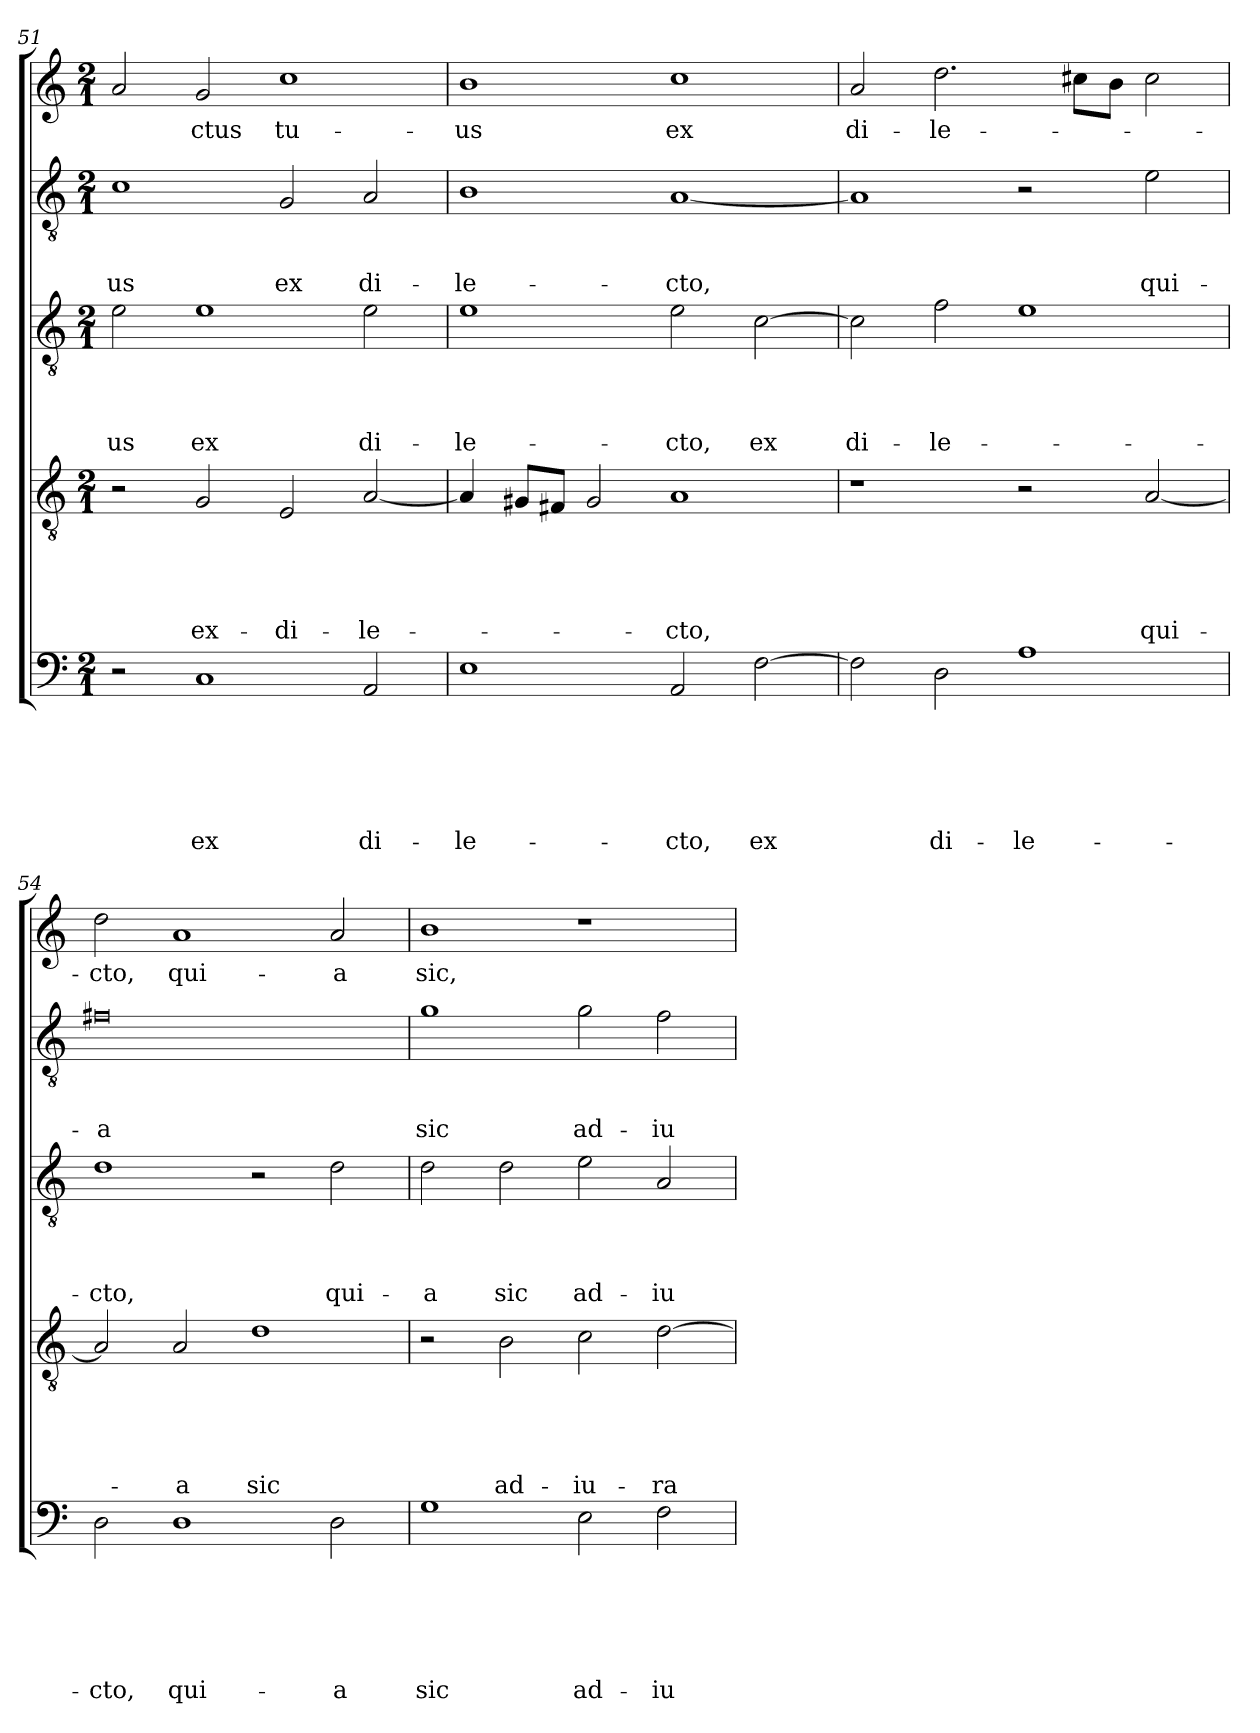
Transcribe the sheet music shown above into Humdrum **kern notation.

**kern	**text	**text	**text	**text	**text	**text	**kern	**text	**text	**text	**text	**text	**kern	**text	**text	**text	**text	**kern	**text	**text	**text	**kern	**text
*part5	*part5	*part5	*part5	*part5	*part5	*part5	*part4	*part4	*part4	*part4	*part4	*part4	*part3	*part3	*part3	*part3	*part3	*part2	*part2	*part2	*part2	*part1	*part1
*staff5	*staff5	*staff5	*staff5	*staff5	*staff5	*staff5	*staff4	*staff4	*staff4	*staff4	*staff4	*staff4	*staff3	*staff3	*staff3	*staff3	*staff3	*staff2	*staff2	*staff2	*staff2	*staff1	*staff1
*clefF4	*	*	*	*	*	*	*clefGv2	*	*	*	*	*	*clefGv2	*	*	*	*	*clefGv2	*	*	*	*clefG2	*
*k[]	*	*	*	*	*	*	*k[]	*	*	*	*	*	*k[]	*	*	*	*	*k[]	*	*	*	*k[]	*
*C:	*	*	*	*	*	*	*C:	*	*	*	*	*	*C:	*	*	*	*	*C:	*	*	*	*C:	*
*M2/1	*	*	*	*	*	*	*M2/1	*	*	*	*	*	*M2/1	*	*	*	*	*M2/1	*	*	*	*M2/1	*
=51	=51	=51	=51	=51	=51	=51	=51	=51	=51	=51	=51	=51	=51	=51	=51	=51	=51	=51	=51	=51	=51	=51	=51
!	!	!	!	!	!	!	!	!	!	!	!	!	!	!	!	!	!LO:LY:b	!	!	!	!LO:LY:b	!	!
2r	.	.	.	.	.	.	2r	.	.	.	.	.	2e\	.	.	.	-us	1c	.	.	-us	2a/	.
!	!	!	!	!	!	!LO:LY:b	!	!	!	!	!	!LO:LY:b	!	!	!	!	!LO:LY:b	!	!	!	!	!	!LO:LY:b
1C	.	.	.	.	.	ex	2G/	.	.	.	.	ex-	1e	.	.	.	ex	.	.	.	.	2g/	-ctus
!	!	!	!	!	!	!	!	!	!	!	!	!LO:LY:b	!	!	!	!	!	!	!	!	!LO:LY:b	!	!LO:LY:b
.	.	.	.	.	.	.	2E/	.	.	.	.	-di-	.	.	.	.	.	2G/	.	.	ex	1cc	tu-
!	!	!	!	!	!	!LO:LY:b	!	!	!	!	!	!LO:LY:b	!	!	!	!	!LO:LY:b	!	!	!	!LO:LY:b	!	!
2AA/	.	.	.	.	.	di-	[2A/	.	.	.	.	-le-	2e\	.	.	.	di-	2A/	.	.	di-	.	.
=52	=52	=52	=52	=52	=52	=52	=52	=52	=52	=52	=52	=52	=52	=52	=52	=52	=52	=52	=52	=52	=52	=52	=52
!	!	!	!	!	!	!LO:LY:b	!	!	!	!	!	!	!	!	!	!	!LO:LY:b	!	!	!	!LO:LY:b	!	!LO:LY:b
1E	.	.	.	.	.	-le-	4A/]	.	.	.	.	.	1e	.	.	.	-le-	1B	.	.	-le-	1b	-us
.	.	.	.	.	.	.	8G#X/L	.	.	.	.	.	.	.	.	.	.	.	.	.	.	.	.
.	.	.	.	.	.	.	8F#X/J	.	.	.	.	.	.	.	.	.	.	.	.	.	.	.	.
.	.	.	.	.	.	.	2G#/	.	.	.	.	.	.	.	.	.	.	.	.	.	.	.	.
!	!	!	!	!	!	!LO:LY:b	!	!	!	!	!	!LO:LY:b	!	!	!	!	!LO:LY:b	!	!	!	!LO:LY:b	!	!LO:LY:b
2AA/	.	.	.	.	.	-cto,	1A	.	.	.	.	-cto,	2e\	.	.	.	-cto,	[1A	.	.	-cto,	1cc	ex
!	!	!	!	!	!	!LO:LY:b	!	!	!	!	!	!	!	!	!	!	!LO:LY:b	!	!	!	!	!	!
[2F\	.	.	.	.	.	ex	.	.	.	.	.	.	[2c\	.	.	.	ex	.	.	.	.	.	.
=53	=53	=53	=53	=53	=53	=53	=53	=53	=53	=53	=53	=53	=53	=53	=53	=53	=53	=53	=53	=53	=53	=53	=53
!	!	!	!	!	!	!	!	!	!	!	!	!	!	!	!	!	!LO:LY:b	!	!	!	!	!	!LO:LY:b
2F\]	.	.	.	.	.	.	1r	.	.	.	.	.	2c\]	.	.	.	di-	1A]	.	.	.	2a/	di-
!	!	!	!	!	!	!LO:LY:b	!	!	!	!	!	!	!	!	!	!	!LO:LY:b	!	!	!	!	!	!LO:LY:b
2D\	.	.	.	.	.	di-	.	.	.	.	.	.	2f\	.	.	.	-le-	.	.	.	.	2.dd\	-le-
!	!	!	!	!	!	!LO:LY:b	!	!	!	!	!	!	!	!	!	!	!	!	!	!	!	!	!
1A	.	.	.	.	.	-le-	2r	.	.	.	.	.	1e	.	.	.	.	2r	.	.	.	.	.
.	.	.	.	.	.	.	.	.	.	.	.	.	.	.	.	.	.	.	.	.	.	8cc#X\L	.
.	.	.	.	.	.	.	.	.	.	.	.	.	.	.	.	.	.	.	.	.	.	8b\J	.
!	!	!	!	!	!	!	!	!	!	!	!	!LO:LY:b	!	!	!	!	!	!	!	!	!LO:LY:b	!	!
.	.	.	.	.	.	.	[2A/	.	.	.	.	qui-	.	.	.	.	.	2e\	.	.	qui-	2cc#\	.
=54	=54	=54	=54	=54	=54	=54	=54	=54	=54	=54	=54	=54	=54	=54	=54	=54	=54	=54	=54	=54	=54	=54	=54
!	!	!	!	!	!	!LO:LY:b	!	!	!	!	!	!	!	!	!	!	!LO:LY:b	!	!	!	!LO:LY:b	!	!LO:LY:b
2D\	.	.	.	.	.	-cto,	2A/]	.	.	.	.	.	1d	.	.	.	-cto,	0f#X	.	.	-a	2dd\	-cto,
!	!	!	!	!	!	!LO:LY:b	!	!	!	!	!	!LO:LY:b	!	!	!	!	!	!	!	!	!	!	!LO:LY:b
1D	.	.	.	.	.	qui-	2A/	.	.	.	.	-a	.	.	.	.	.	.	.	.	.	1a	qui-
!	!	!	!	!	!	!	!	!	!	!	!	!LO:LY:b	!	!	!	!	!	!	!	!	!	!	!
.	.	.	.	.	.	.	1d	.	.	.	.	sic	2r	.	.	.	.	.	.	.	.	.	.
!	!	!	!	!	!	!LO:LY:b	!	!	!	!	!	!	!	!	!	!	!LO:LY:b	!	!	!	!	!	!LO:LY:b
2D\	.	.	.	.	.	-a	.	.	.	.	.	.	2d\	.	.	.	qui-	.	.	.	.	2a/	-a
!!LO:LB:g=z
=55	=55	=55	=55	=55	=55	=55	=55	=55	=55	=55	=55	=55	=55	=55	=55	=55	=55	=55	=55	=55	=55	=55	=55
!	!	!	!	!	!	!LO:LY:b	!	!	!	!	!	!	!	!	!	!	!LO:LY:b	!	!	!	!LO:LY:b	!	!LO:LY:b
1G	.	.	.	.	.	sic	2r	.	.	.	.	.	2d\	.	.	.	-a	1g	.	.	sic	1b	sic,
!	!	!	!	!	!	!	!	!	!	!	!	!LO:LY:b	!	!	!	!	!LO:LY:b	!	!	!	!	!	!
.	.	.	.	.	.	.	2B\	.	.	.	.	ad-	2d\	.	.	.	sic	.	.	.	.	.	.
!	!	!	!	!	!	!LO:LY:b	!	!	!	!	!	!LO:LY:b	!	!	!	!	!LO:LY:b	!	!	!	!LO:LY:b	!	!
2E\	.	.	.	.	.	ad-	2c\	.	.	.	.	-iu-	2e\	.	.	.	ad-	2g\	.	.	ad-	1r	.
!	!	!	!	!	!	!LO:LY:b	!	!	!	!	!	!LO:LY:b	!	!	!	!	!LO:LY:b	!	!	!	!LO:LY:b	!	!
2F\	.	.	.	.	.	-iu-	[2d\	.	.	.	.	-ra-	2A/	.	.	.	-iu-	2f\	.	.	-iu-	.	.
=	=	=	=	=	=	=	=	=	=	=	=	=	=	=	=	=	=	=	=	=	=	=	=
*-	*-	*-	*-	*-	*-	*-	*-	*-	*-	*-	*-	*-	*-	*-	*-	*-	*-	*-	*-	*-	*-	*-	*-
